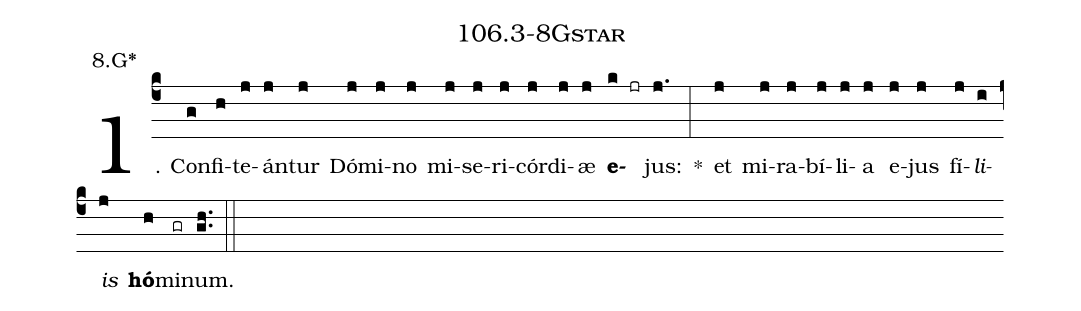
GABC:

name: 106.3-8Gstar;
annotation: 8.G*;
%%
(c4)1. Con(g)fi(h)te(j)án(j)tur(j) Dó(j)mi(j)no(j) mi(j)se(j)ri(j)cór(j)di(j)æ(j) <b>e</b>(k jr)jus:(j.) *(:) et(j) mi(j)ra(j)bí(j)li(j)a(j) e(j)jus(j) fí(j)<i>li</i>(i)<i>is</i>(j) <b>hó</b>(h)mi(gr)num.(gh..) (::)
